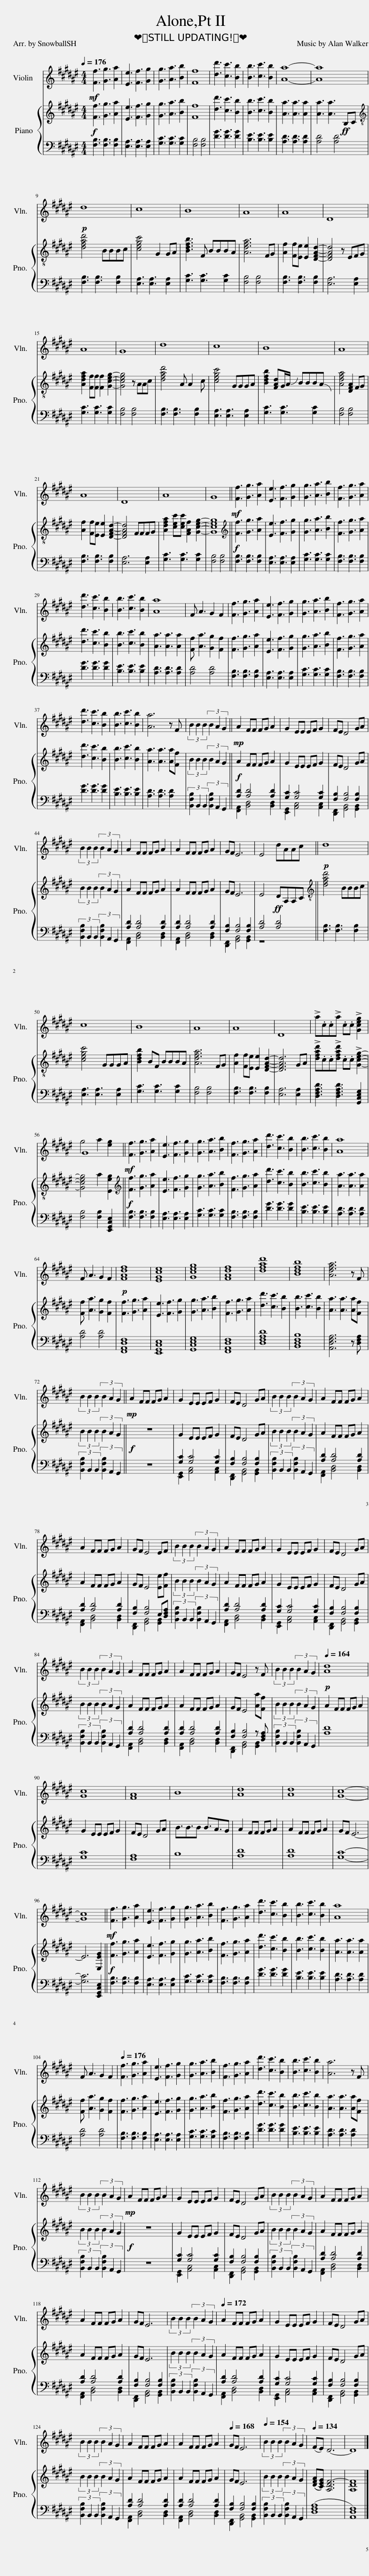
X:1
%%score ( 1 2 ) { 3 | ( 4 5 ) }
L:1/8
Q:1/4=176
M:4/4
I:linebreak $
K:F#
V:1 treble
V:2 treble
V:3 treble
V:4 bass
V:5 bass
V:1
!mf! [Ff]3 [Gg]3 [Aa]2 | [Ee]3 [Ff]3 [Gg]2 | [Gg]3 [Aa]3 [Bb]2 | [Ff]8 | [dd']3 [cc']3 [Bb]2 | %5
 [Bb]3 [cc']3 [Bb]2 | [Aa]8- | [Aa]8 |$!p! d8 | c8 | %10
 B8 | A8 | A8 | D8 |$ A8 | %15
 G8 | d8 | c8 | B8 | A8 |$ %20
 A8 | D8 | A8 | G8 ||!mf! [Ff]3 [Gg]3 [Aa]2 | %25
 [Ee]3 [Ff]3 [Gg]2 | [Gg]3 [Aa]3 [Bb]2 | [Ff]3 [Gg]3 [Aa]2 |$ [dd']3 [cc']3 [Bb]2 | [Bb]3 [cc']3 [Bb]2 | %30
 [Aa]8 | F A3 G2 F2 | [Ff]3 [Gg]3 [Aa]2 | [Ee]3 [Ff]3 [Gg]2 | [Gg]3 [Aa]3 [Bb]2 | %35
 [Ff]3 [Gg]3 [Aa]2 |$ [dd']3 [cc']3 [Bb]2 | [Bb]3 [cc']3 [Bb]2 | [Aa]6 z F | (3B2 B2 B2 (3B2 A2 G2 || %40
!mp! A2 FF FG A2 | G2 EE EF G2 | FE D4 GA |$ (3B2 B2 B2 (3B2 A2 G2 | A2 FF FG A2 | %45
 A2 FF FG A2 | GF E6 | E4 dAAc ||!p! d8 |$ c8 | %50
 B8 | A8 | A8 | D8 | !>!a.c.c!>!a .c.c !>![Gceg]2 |$ %55
 G8 ||!mf! [Ff]3 [Gg]3 [Aa]2 | [Ee]3 [Ff]3 [Gg]2 | [Gg]3 [Aa]3 [Bb]2 | [Ff]3 [Gg]3 [Aa]2 | %60
 [dd']3 [cc']3 [Bb]2 | [Bb]3 [cc']3 [Bb]2 | [Aa]8 |$ F A3 G2 F2 |!p! [FAdf]8 | %65
 [EGce]8 | [Gceg]8 | [FAdf]8 | [dfad']8 | [Bdfb]8 | %70
 [Adfa]6 z F |$ (3B2 B2 B2 (3B2 A2 G2 ||!mp! A2 FF FG A2 | G2 EE EF G2 | FE D4 GA | %75
 (3B2 B2 B2 (3B2 A2 G2 | A2 FF FG A2 |$ A2 FF FG A2 | GF E4 EF | (3B2 B2 B2 (3B2 A2 G2 | %80
 A2 FF FG A2 | G2 EE EF G2 | FE D4 GA |$ (3B2 B2 B2 (3B2 A2 G2 | A2 FF FG A2 | %85
 A2 FF FG A2 | GF E4 z F | (3B2 B2 B2 (3B2 A2 G2 |!p![Q:1/4=164] [Ad]8 |$ [Gc]8 | %90
 [FA]8 | B8 | [Ad]8 | [Ad]8 | [Gc]8- |$ %95
 [Gc]8 ||!mf! [Ff]3 [Gg]3 [Aa]2 | [Ee]3 [Ff]3 [Gg]2 | [Gg]3 [Aa]3 [Bb]2 | [Ff]3 [Gg]3 [Aa]2 | %100
 [dd']3 [cc']3 [Bb]2 | [Bb]3 [cc']3 [Bb]2 | [Aa]8 |$ F A3 G2 F2 |[Q:1/4=176] [Ff]3 [Gg]3 [Aa]2 | %105
 [Ee]3 [Ff]3 [Gg]2 | [Gg]3 [Aa]3 [Bb]2 | [Ff]3 [Gg]3 [Aa]2 | [dd']3 [cc']3 [Bb]2 | [Bb]3 [cc']3 [Bb]2 | %110
 [Aa]6 z F |$ (3B2 B2 B2 (3B2 A2 G2 |!mp! A2 FF FG A2 | G2 EE EF G2 | FE D4 GA | %115
 (3B2 B2 B2 (3B2 A2 G2 | A2 FF FG A2 |$ A2 FF FG A2 | GF E6 | (3B2 B2 B2 (3B2 A2 G2 | %120
[Q:1/4=172] A2 FF FG A2 | G2 EE EF G2 | FE D4 GA |$ (3B2 B2 B2 (3B2 A2 G2 | A2 FF FG A2 | %125
 A2 FF FG A2 |[Q:1/4=168] GF E6 |[Q:1/4=154] (3B2 B2 B2 (3B2 A2 G2 |[Q:1/4=134] (FE) D6- | D8 |] %130
V:2
 x8 | x8 | x8 | x8 | x8 | %5
 x8 | x8 | x8 |$ x8 | x8 | %10
 x8 | x8 | x8 | x8 |$ x8 | %15
 x8 | x8 | x8 | x8 | x8 |$ %20
 x8 | x8 | x8 | x8 || x8 | %25
 x8 | x8 | x8 |$ x8 | x8 | %30
 x8 | x8 | x8 | x8 | x8 | %35
 x8 |$ x8 | x8 | x8 | x8 || %40
 x8 | x8 | x8 |$ x8 | x8 | %45
 x8 | x8 | x8 || x8 |$ x8 | %50
 x8 | x8 | x8 | x8 | x8 |$ %55
 g4 a2 [eg]2 || x8 | x8 | x8 | x8 | %60
 x8 | x8 | x8 |$ x8 | x8 | %65
 x8 | x8 | x8 | x8 | x8 | %70
 x8 |$ x8 || x8 | x8 | x8 | %75
 x8 | x8 |$ x8 | x8 | x8 | %80
 x8 | x8 | x8 |$ x8 | x8 | %85
 x8 | x8 | x8 | x8 |$ x8 | %90
 x8 | x8 | x8 | x8 | x8 |$ %95
 x8 || x8 | x8 | x8 | x8 | %100
 x8 | x8 | x8 |$ x8 | x8 | %105
 x8 | x8 | x8 | x8 | x8 | %110
 x8 |$ x8 | x8 | x8 | x8 | %115
 x8 | x8 |$ x8 | x8 | x8 | %120
 x8 | x8 | x8 |$ x8 | x8 | %125
 x8 | x8 | x8 | x8 | x8 |] %130
V:3
!f! [Ff]3 [Gg]3 [Aa]2 | [Ee]3 [Ff]3 [Gg]2 | [Gg]3 [Aa]3 [Bb]2 | [Ff]8 | [dd']3 [cc']3 [Bb]2 | %5
 [Bb]3 [cc']3 [Bb]2 | [Aa]3 [Aa]3 [Aa]2 | [Aa]3 [Aa]3!ff! B,C |$[K:treble-8] [dfad']4 BBBc | [cegc']4 G2 GA | %10
 [Bdfb]3 F BBBA | [Adfa]6 FG | [Af]2 [Ff][Ee] [Ee]2 [DFAd]2- | [DFAd]4 z EFG |$ [Adfa]2 [Ff][Ff] [Ff]2 [Gceg]2- | %15
 [Gceg]4 z AAc | [dfad']4 A A2 c | [cegc']4 GGGA | [Bdfb]2 [FAd]G/A/ BBBA | [Adfa]4 [DFA]2 FG |$ %20
 [Af]2 [Ff][Ee] [Ee]2 [DFAd]2- | [DFAd]4 FFFG | [Adfa]2 [cec'][cec'] [FAf]2 [Gceg]2- | [Gceg]8 ||[K:treble]!f! [Ff]3 [Gg]3 [Aa]2 | %25
 [Ee]3 [Ff]3 [Gg]2 | [Gg]3 [Aa]3 [Bb]2 | [Ff]3 [Gg]3 [Aa]2 |$ [dd']3 [cc']3 [Bb]2 | [Bb]3 [cc']3 [Bb]2 | %30
 [Aa]3 [Aa]3 [Aa]2 | [Ff] [Aa]3 [Gg]2 [Ff]2 | [Ff]3 [Gg]3 [Aa]2 | [Ee]3 [Ff]3 [Gg]2 | [Gg]3 [Aa]3 [Bb]2 | %35
 [Ff]3 [Gg]3 [Aa]2 |$ [dd']3 [cc']3 [Bb]2 | [Bb]3 [cc']3 [Bb]2 | [Aa]3 [Aa]3 [Aa][Ff] | (3B2 B2 B2 (3B2 A2 G2 || %40
!f! A2 FF FG A2 | G2 EE EF G2 | FE D4 GA |$ (3B2 B2 B2 (3B2 A2 G2 | A2 FF FG A2 | %45
 A2 FF FG A2 | GF E6 | E4!ff! DA,A,C ||[K:treble-8] [dfad']4 BBBc |$ [cegc']4 GGGA | %50
 [Bdfb]2 BF BBBA | [Adfa]6 FG | [Af]2 [Ff][Ee] [Ee]2 [DFAd]2- | [DFAd]6 GA | !>![dfad'].c.c!>![dfad'] .c.c !>![Gceg]2- |$ %55
 [Gceg]4 a2 [Eeg]2 ||[K:treble]!f! [Ff]3 [Gg]3 [Aa]2 | [Ee]3 [Ff]3 [Gg]2 | [Gg]3 [Aa]3 [Bb]2 | [Ff]3 [Gg]3 [Aa]2 | %60
 [dd']3 [cc']3 [Bb]2 | [Bb]3 [cc']3 [Bb]2 | [Aa]3 [Aa]3 [Aa]2 |$ [Ff] [Aa]3 [Gg]2 [Ff]2 | [Ff]3 [Gg]3 [Aa]2 | %65
 [Ee]3 [Ff]3 [Gg]2 | [Gg]3 [Aa]3 [Bb]2 | [Ff]3 [Gg]3 [Aa]2 | [dd']3 [cc']3 [Bb]2 | [Bb]3 [cc']3 [Bb]2 | %70
 [Aa]3 [Aa]3 [Aa][Ff] |$ (3B2 B2 B2 (3B2 A2 G2 ||!f! z8 | G2 EE EF G2 | FE D4 GA | %75
 (3B2 B2 B2 (3B2 A2 G2 | A2 FF FG A2 |$ A2 FF FG A2 | GF E4 [Ee][Ff] | (3B2 B2 B2 (3B2 A2 G2 | %80
 A2 FF FG A2 | G2 EE EF G2 | FE D4 GA |$ (3B2 B2 B2 (3B2 A2 G2 | A2 FF FG A2 | %85
 A2 FF FG A2 | GF E4 [Aa][Ff] | (3B2 B2 B2 (3B2 A2 G2 | A2 FF FG A2 |$ G2 EE EF G2 | %90
 FE D4 GA | B3/2B3/2B B3/2A3/2G | A2 FF FG A2 | A2 FF FG A2 | GF E6- |$ %95
 E6 [E,EG]2 ||!f! [Ff]3 [Gg]3 [Aa]2 | [Ee]3 [Ff]3 [Gg]2 | [Gg]3 [Aa]3 [Bb]2 | [Ff]3 [Gg]3 [Aa]2 | %100
 [dd']3 [cc']3 [Bb]2 | [Bb]3 [cc']3 [Bb]2 | [Aa]3 [Aa]3 [Aa]2 |$ [Ff] [Aa]3 [Gg]2 [Ff]2 | [Ff]3 [Gg]3 [Aa]2 | %105
 [Ee]3 [Ff]3 [Gg]2 | [Gg]3 [Aa]3 [Bb]2 | [Ff]3 [Gg]3 [Aa]2 | [dd']3 [cc']3 [Bb]2 | [Bb]3 [cc']3 [Bb]2 | %110
 [Aa]3 [Aa]3 [Aa][Ff] |$ (3B2 B2 B2 (3B2 A2 G2 |!f! z8 | G2 EE EF G2 | FE D4 GA | %115
 (3B2 B2 B2 (3B2 A2 G2 | A2 FF FG A2 |$ A2 FF FG A2 | GF E6 | (3B2 B2 B2 (3B2 A2 G2 | %120
 A2 FF FG A2 | G2 EE EF G2 | FE D4 GA |$ (3B2 B2 B2 (3B2 A2 G2 | A2 FF FG A2 | %125
 A2 FF FG A2 | GF E6 | (3B2 B2 B2 (3B2 A2 G2 | (([DFA][CEG])) [A,DF-]6 | [A,DF]8 |] %130
V:4
 [F,B,]3 [F,B,]3 [F,B,]2 | [E,A,]3 [E,A,]3 [E,A,]2 | [G,C]3 [G,C]3 [G,C]2 | [F,B,]4 [F,B,]4 | [DG]3 [DG]3 [DG]2 | %5
 [B,E]3 [B,E]3 [B,E]2 | [A,D]3 [A,D]3 [A,D]2 | [A,D]4 [A,D]4 |$ [F,B,]3 [F,B,]3 [F,B,]2 | [E,A,]3 [E,A,]3 [E,A,]2 | %10
 [G,C]3 [G,C]3 [G,C]2 | [F,B,]4 [F,B,]4 | [F,B,]3 [F,B,]3 [F,B,]2 | [E,A,]6 [E,A,]2 |$ [G,C]3 [G,C]3 [G,C]2 | %15
 [F,B,]4 [F,B,]4 | [F,B,]3 [F,B,]3 [F,B,]2 | [E,A,]3 [E,A,]3 [E,A,]2 | [G,C]3 [G,C]3 [G,C]2 | [F,B,]4 [F,B,]4 |$ %20
 [F,B,]3 [F,B,]3 [F,B,]2 | [E,A,]6 [E,A,]2 | [G,C]3 [G,C]3 [G,C]2 | [F,B,]4 [F,B,]4 || [F,B,]3 [F,B,]3 [F,B,]2 | %25
 [E,A,]3 [E,A,]3 [E,A,]2 | [G,C]3 [G,C]3 [G,C]2 | [F,B,]3 [F,B,]3 [F,B,]2 |$ [DG]3 [DG]3 [DG]2 | [B,E]3 [B,E]3 [B,E]2 | %30
 [A,D]3 [A,D]3 [A,D]2 | [A,D]4 [A,D]4 | [F,B,]3 [F,B,]3 [F,B,]2 | [E,A,]3 [E,A,]3 [E,A,]2 | [G,C]3 [G,C]3 [G,C]2 | %35
 [F,B,]3 [F,B,]3 [F,B,]2 |$ [DG]3 [DG]3 [DG]2 | [B,E]3 [B,E]3 [B,E]2 | [A,D]3 [A,D]3 [A,D]2 | (3[B,,F,B,]2 B,,2 B,,2 (3[B,,F,B,]2 A,,2 G,,2 || %40
 [A,D]2 [A,D]4 [A,D]2 | [G,C]2 [G,C]4 [G,C]2 | [F,B,]2 [F,B,]4 [F,B,]2 |$ (3[B,,F,B,]2 B,,2 B,,2 (3[B,,F,B,]2 A,,2 G,,2 | [A,D]2 [A,D]4 [A,D]2 | %45
 [A,D]2 [A,D]4 [A,D]2 | [F,B,]2 [F,B,]4 [F,B,]2 | [A,D]4 [A,D]4 || [F,B,]3 [F,B,]3 [F,B,]2 |$ [E,A,]3 [E,A,]3 [E,A,]2 | %50
 [G,C]3 [G,C]3 [G,C]2 | [F,B,]4 [F,B,]4 | [F,B,]3 [F,B,]3 [F,B,]2 | [E,A,]6 [E,A,]2 | [D,F,A,D]3 [D,F,A,D]3 [G,,C,E,G,]2 |$ %55
 [F,B,]4 [F,B,]2 [E,,G,,C,E,]2 || [F,B,]3 [F,B,]3 [F,B,]2 | [E,A,]3 [E,A,]3 [E,A,]2 | [G,C]3 [G,C]3 [G,C]2 | [F,B,]3 [F,B,]3 [F,B,]2 | %60
 [DG]3 [DG]3 [DG]2 | [B,E]3 [B,E]3 [B,E]2 | [A,D]3 [A,D]3 [A,D]2 |$ [A,D]4 [A,D]4 | [F,,A,,D,F,]8 | %65
 [E,,G,,C,E,]8 | [G,,C,E,G,]8 | [F,,A,,D,F,]8 | [D,F,A,D]8 | [B,,D,F,B,]8 | %70
 [A,,D,F,A,]6 z [D,F,A,] |$ (3[B,,F,B,]2 B,,2 B,,2 (3[B,,F,B,]2 A,,2 G,,2 || z8 | [G,C]2 [G,C]4 [G,C]2 | [F,B,]2 [F,B,]4 [F,B,]2 | %75
 (3[B,,F,B,]2 B,,2 B,,2 (3[B,,F,B,]2 A,,2 G,,2 | [A,D]2 [A,D]4 [A,D]2 |$ [A,D]2 [A,D]4 [A,D]2 | [F,B,]2 [F,B,]4 E,[D,F,A,] | (3[B,,F,B,]2 B,,2 B,,2 (3[B,,F,B,]2 A,,2 G,,2 | %80
 [A,D]2 [A,D]4 [A,D]2 | [G,C]2 [G,C]4 [G,C]2 | [F,B,]2 [F,B,]4 [F,B,]2 |$ (3[B,,F,B,]2 B,,2 B,,2 (3[B,,F,B,]2 A,,2 G,,2 | [A,D]2 [A,D]4 [A,D]2 | %85
 [A,D]2 [A,D]4 [A,D]2 | [F,B,]2 [F,B,]4 z [D,F,A,] | (3[B,,F,B,]2 B,,2 B,,2 (3[B,,F,B,]2 A,,2 G,,2 | [A,D]8 |$ [G,C]8 | %90
 [F,A,]8 | B,8 | [A,D]8 | [A,D]8 | [G,C]8- |$ %95
 [G,C]6 [E,,G,,C,E,]2 || [F,B,]3 [F,B,]3 [F,B,]2 | [E,A,]3 [E,A,]3 [E,A,]2 | [G,C]3 [G,C]3 [G,C]2 | [F,B,]3 [F,B,]3 [F,B,]2 | %100
 [DG]3 [DG]3 [DG]2 | [B,E]3 [B,E]3 [B,E]2 | [A,D]3 [A,D]3 [A,D]2 |$ [A,D]4 [A,D]4 | [F,B,]3 [F,B,]3 [F,B,]2 | %105
 [E,A,]3 [E,A,]3 [E,A,]2 | [G,C]3 [G,C]3 [G,C]2 | [F,B,]3 [F,B,]3 [F,B,]2 | [DG]3 [DG]3 [DG]2 | [B,E]3 [B,E]3 [B,E]2 | %110
 [A,D]3 [A,D]3 [A,D]2 |$ (3[B,,F,B,]2 B,,2 B,,2 (3[B,,F,B,]2 A,,2 G,,2 | z8 | [G,C]2 [G,C]4 [G,C]2 | [F,B,]2 [F,B,]4 [F,B,]2 | %115
 (3[B,,F,B,]2 B,,2 B,,2 (3[B,,F,B,]2 A,,2 G,,2 | [A,D]2 [A,D]4 [A,D]2 |$ [A,D]2 [A,D]4 [A,D]2 | [F,B,]2 [F,B,]4 [F,B,]2 | (3[B,,F,B,]2 B,,2 B,,2 (3[B,,F,B,]2 A,,2 G,,2 | %120
 [A,D]2 [A,D]4 [A,D]2 | [G,C]2 [G,C]4 [G,C]2 | [F,B,]2 [F,B,]4 [F,B,]2 |$ (3[B,,F,B,]2 B,,2 B,,2 (3[B,,F,B,]2 A,,2 G,,2 | [A,D]2 [A,D]4 [A,D]2 | %125
 [A,D]2 [A,D]4 [A,D]2 | [F,B,]2 [F,B,]4 [F,B,]2 | (3[B,,F,B,]2 B,,2 B,,2 (3[B,,F,B,]2 A,,2 G,,2 | ([D,F,A,]8 | [A,,D,F,]8) |] %130
V:5
 x8 | x8 | x8 | x8 | x8 | %5
 x8 | x8 | x8 |$ x8 | x8 | %10
 x8 | x8 | x8 | x8 |$ x8 | %15
 x8 | x8 | x8 | x8 | x8 |$ %20
 x8 | x8 | x8 | x8 || x8 | %25
 x8 | x8 | x8 |$ x8 | x8 | %30
 x8 | x8 | x8 | x8 | x8 | %35
 x8 |$ x8 | x8 | x8 | x8 || %40
 [F,,A,,]2 [B,,D,]4 [B,,D,]2 | [E,,G,,]2 [A,,C,]4 [A,,C,]2 | [D,,F,,]2 [G,,B,,]4 [G,,B,,]2 |$ x8 | [F,,A,,]2 [B,,D,]4 [B,,D,]2 | %45
 [F,,A,,]2 [B,,D,]4 [B,,D,]2 | [D,,F,,]2 [G,,B,,]4 [G,,B,,]2 | z8 || x8 |$ x8 | %50
 x8 | x8 | x8 | x8 | x8 |$ %55
 x8 || x8 | x8 | x8 | x8 | %60
 x8 | x8 | x8 |$ x8 | x8 | %65
 x8 | x8 | x8 | x8 | x8 | %70
 x8 |$ x8 || x8 | [E,,G,,]2 [A,,C,]4 [A,,C,]2 | [D,,F,,]2 [G,,B,,]4 [G,,B,,]2 | %75
 x8 | [F,,A,,]2 [B,,D,]4 [B,,D,]2 |$ [F,,A,,]2 [B,,D,]4 [B,,D,]2 | [D,,F,,]2 [G,,B,,]4 [G,,B,,]2 | x8 | %80
 [F,,A,,]2 [B,,D,]4 [B,,D,]2 | [E,,G,,]2 [A,,C,]4 [A,,C,]2 | [D,,F,,]2 [G,,B,,]4 [G,,B,,]2 |$ x8 | [F,,A,,]2 [B,,D,]4 [B,,D,]2 | %85
 [F,,A,,]2 [B,,D,]4 [B,,D,]2 | [D,,F,,]2 [G,,B,,]4 [G,,B,,]2 | x8 | x8 |$ x8 | %90
 x8 | x8 | x8 | x8 | x8 |$ %95
 x8 || x8 | x8 | x8 | x8 | %100
 x8 | x8 | x8 |$ x8 | x8 | %105
 x8 | x8 | x8 | x8 | x8 | %110
 x8 |$ x8 | x8 | [E,,G,,]2 [A,,C,]4 [A,,C,]2 | [D,,F,,]2 [G,,B,,]4 [G,,B,,]2 | %115
 x8 | [F,,A,,]2 [B,,D,]4 [B,,D,]2 |$ [F,,A,,]2 [B,,D,]4 [B,,D,]2 | [D,,F,,]2 [G,,B,,]4 [G,,B,,]2 | x8 | %120
 [F,,A,,]2 [B,,D,]4 [B,,D,]2 | [E,,G,,]2 [A,,C,]4 [A,,C,]2 | [D,,F,,]2 [G,,B,,]4 [G,,B,,]2 |$ x8 | [F,,A,,]2 [B,,D,]4 [B,,D,]2 | %125
 [F,,A,,]2 [B,,D,]4 [B,,D,]2 | [D,,F,,]2 [G,,B,,]4 [G,,B,,]2 | x8 | x8 | x8 |] %130
